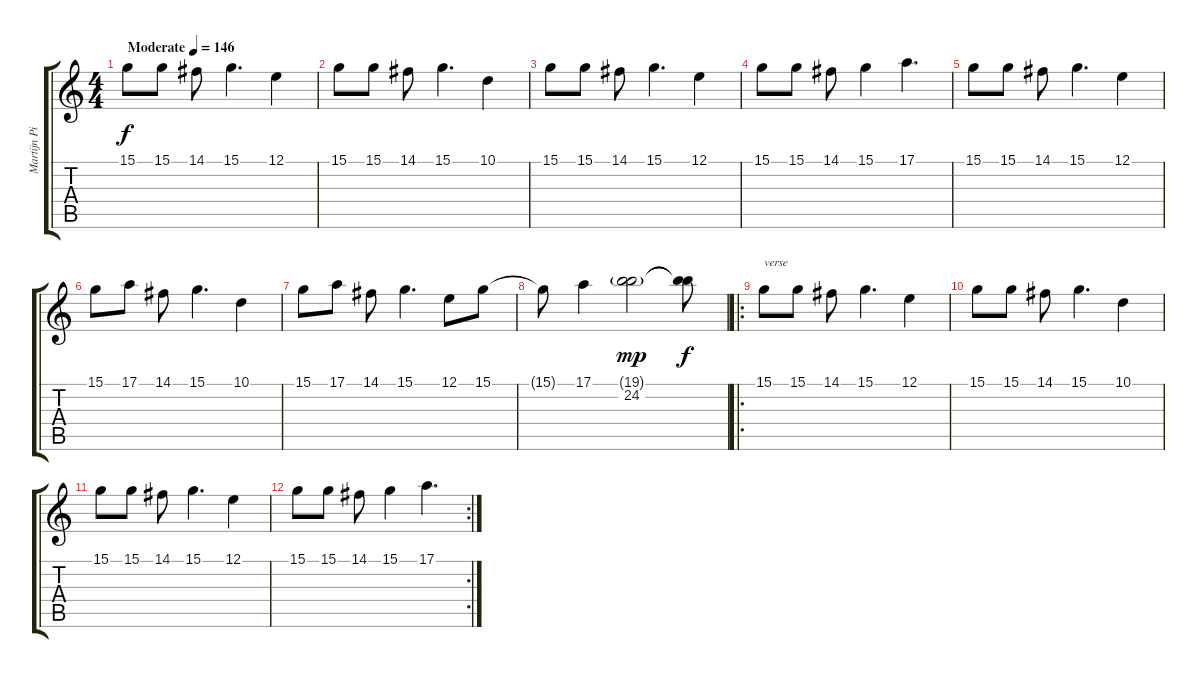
\track ("Martijn Piano" "Martijn Pi") {instrument acousticgrandpiano}
\staff {score tabs}
\tuning (E4 B3 G3 D3 A2 E2) {hide}
\ts (4 4)
\tempo (146 "Moderate")
\clef g2
\ks c
15.1.8{dy f instrument acousticgrandpiano} 15.1.8 14.1.8 15.1.4{d} 12.1.4 |
15.1.8 15.1.8 14.1.8 15.1.4{d} 10.1.4 |
15.1.8 15.1.8 14.1.8 15.1.4{d} 12.1.4 |
15.1.8 15.1.8 14.1.8 15.1.4 17.1.4{d} |
15.1.8 15.1.8 14.1.8 15.1.4{d} 12.1.4 |
15.1.8 17.1.8 14.1.8 15.1.4{d} 10.1.4 |
15.1.8 17.1.8 14.1.8 15.1.4{d} 12.1.8 15.1.8 |
15.1{t}.8 17.1.4 (19.1{g} 24.2).2{dy mp} (19.1{t} 24.2{t}).8{dy f} |
\ro
15.1.8{txt "verse"} 15.1.8 14.1.8 15.1.4{d} 12.1.4 |
15.1.8 15.1.8 14.1.8 15.1.4{d} 10.1.4 |
15.1.8 15.1.8 14.1.8 15.1.4{d} 12.1.4 |
\rc 2
15.1.8 15.1.8 14.1.8 15.1.4 17.1.4{d}
